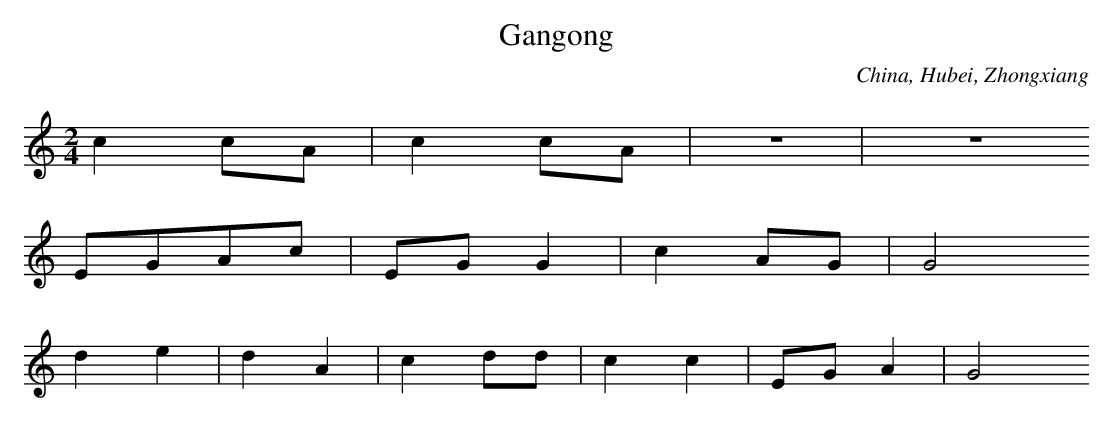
X:1
T: Gangong
O: China, Hubei, Zhongxiang
M: 2/4
L: 1/8
K: C
c2cA | c2cA | z4 | z4
EGAc | EGG2 | c2AG | G4
d2e2 | d2A2 | c2dd | c2c2 | EGA2 | G4
